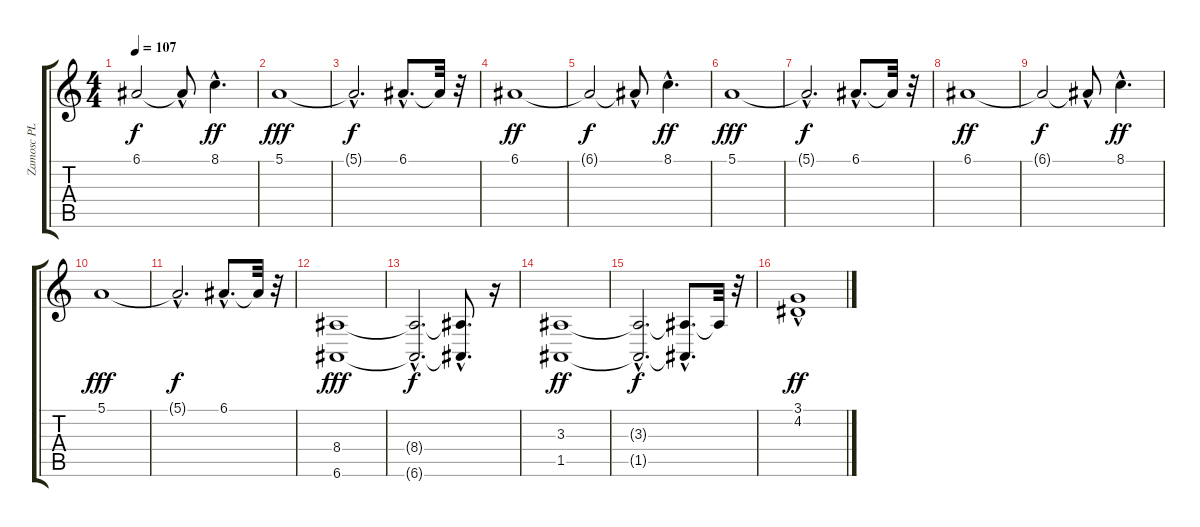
\track ("Zamosc PL" "Zamosc PL") {instrument pad8sweep}
\staff {score tabs}
\tuning (E4 B3 G3 D3 A2 E2) {hide}
\ts (4 4)
\tempo 107
\clef g2
\ks c
6.1{t}.2{dy f} 6.1{hac t}.8 8.1{hac}.4{d dy ff} |
5.1.1{dy fff} |
5.1{hac t}.2{d dy f} 6.1{hac}.8{d} 6.1{t}.32 r.32 |
6.1.1{dy ff} |
6.1{t}.2{dy f} 6.1{hac t}.8 8.1{hac}.4{d dy ff} |
5.1.1{dy fff} |
5.1{hac t}.2{d dy f} 6.1{hac}.8{d} 6.1{t}.32 r.32 |
6.1.1{dy ff} |
6.1{t}.2{dy f} 6.1{hac t}.8 8.1{hac}.4{d dy ff} |
5.1.1{dy fff} |
5.1{hac t}.2{d dy f} 6.1{hac}.8{d} 6.1{t}.32 r.32 |
(8.4 6.6).1{dy fff} |
(8.4{hac t} 6.6{hac t}).2{d dy f} (8.4{hac t} 6.6{hac t}).8{d} r.16 |
(3.3 1.5).1{dy ff} |
(3.3{hac t} 1.5{hac t}).2{d dy f} (3.3{hac t} 1.5{hac t}).8{d} 3.3{t}.32 r.32 |
(3.1 4.2{hac}).1{dy ff}
